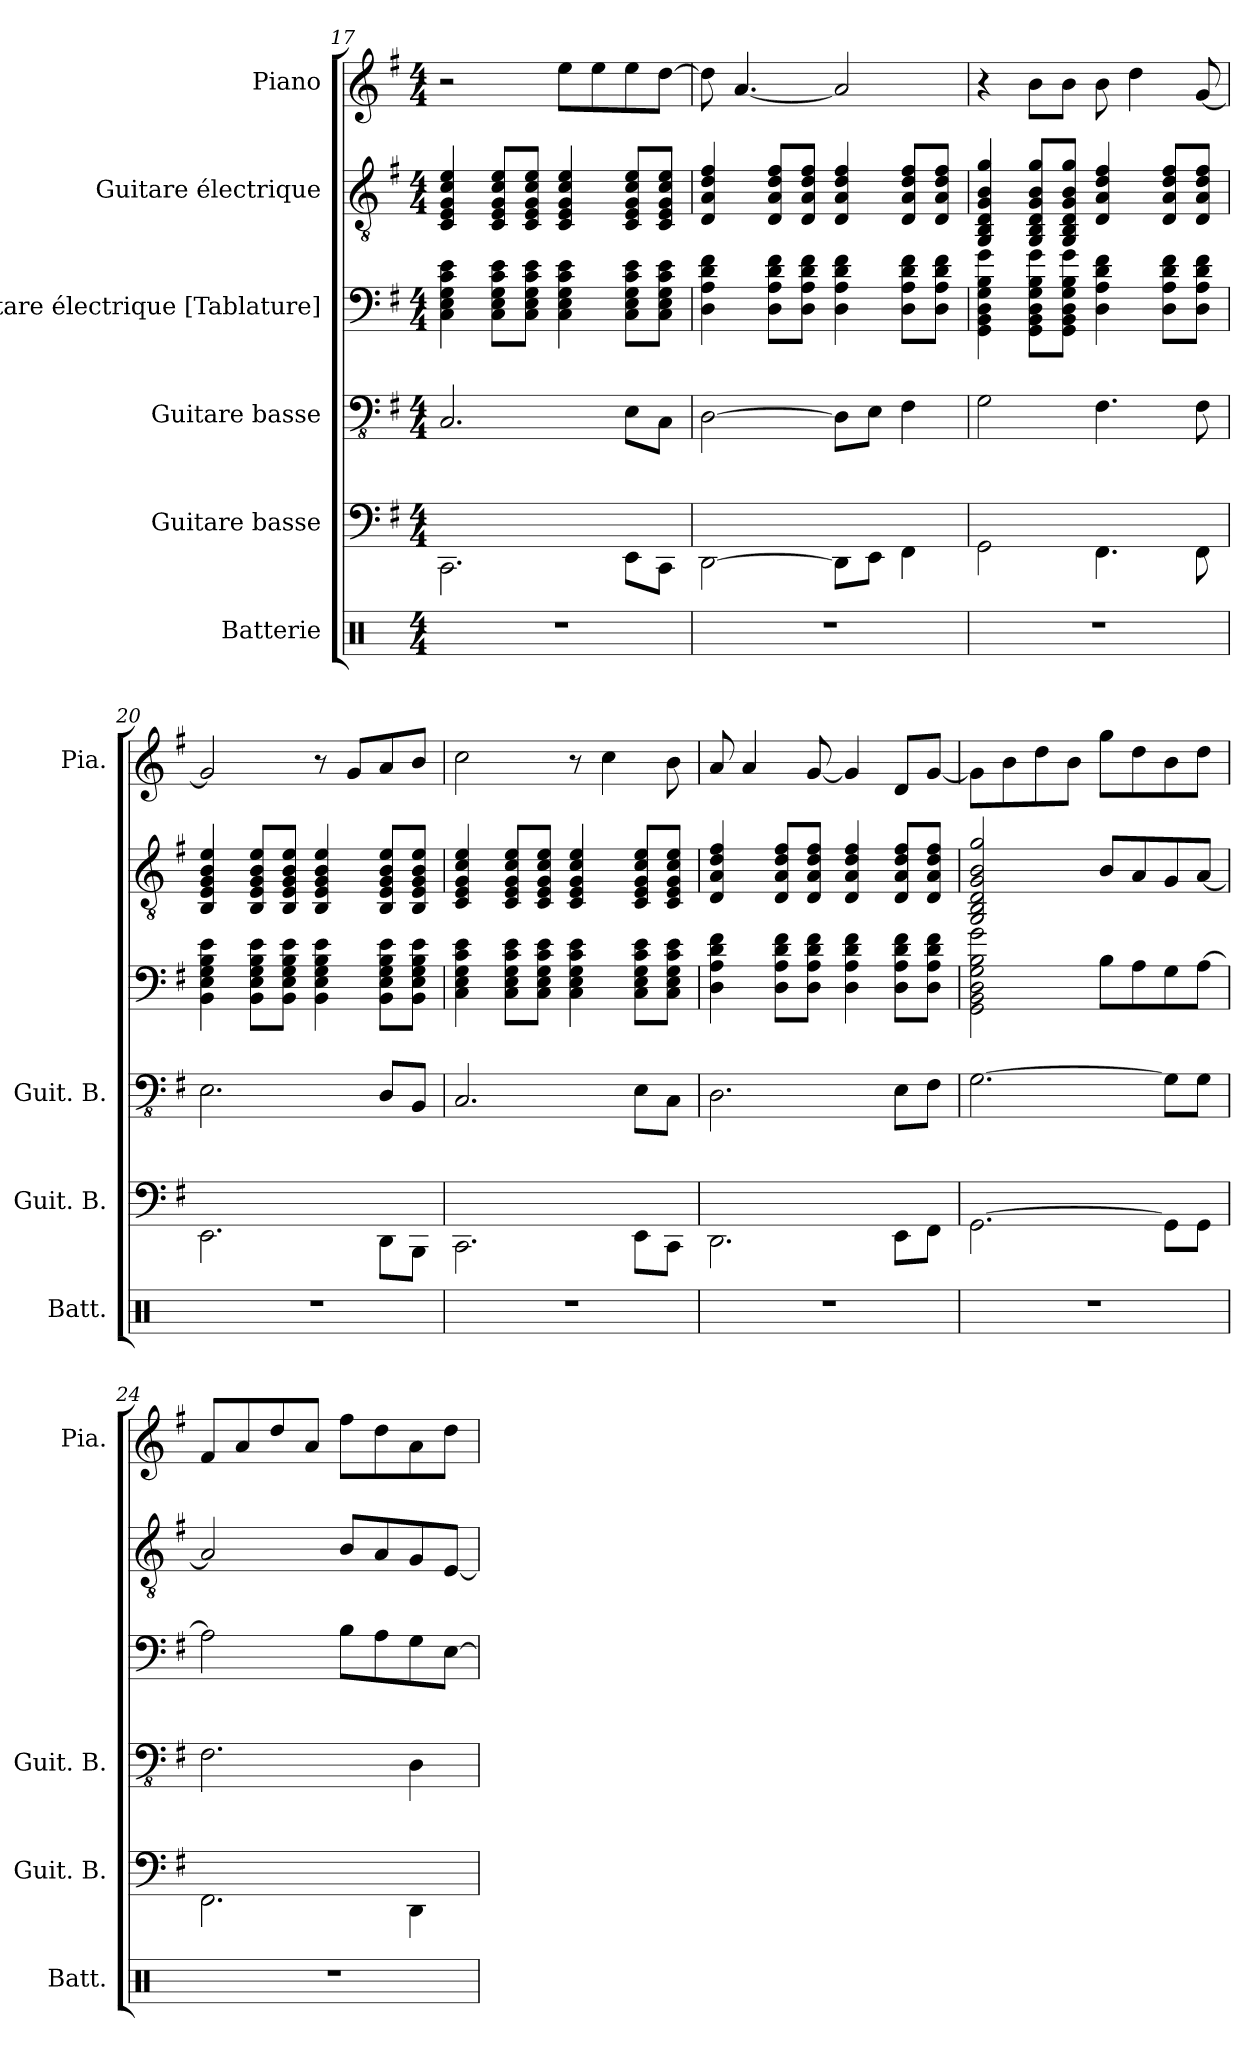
**kern	**kern	**kern	**kern	**kern	**kern
*part6	*part5	*part4	*part3	*part2	*part1
*staff6	*staff5	*staff4	*staff3	*staff2	*staff1
*I"Batterie	*I"Guitare basse	*I"Guitare basse	*I"Guitare électrique [Tablature]	*I"Guitare électrique	*I"Piano
*I'Batt.	*I'Guit. B.	*I'Guit. B.	*	*	*I'Pia.
*clefX	*	*clefFv4	*	*clefGv2	*clefG2
*k[]	*k[f#]	*k[f#]	*k[f#]	*k[f#]	*k[f#]
*M4/4	*M4/4	*M4/4	*M4/4	*M4/4	*M4/4
=17	=17	=17	=17	=17	=17
1r	2.CC\	2.CC/	4C\ 4E\ 4G\ 4c\ 4e\	4C/ 4E/ 4G/ 4c/ 4e/	2r
.	.	.	8C\ 8E\ 8G\ 8c\ 8e\L	8C/ 8E/ 8G/ 8c/ 8e/L	.
.	.	.	8C\ 8E\ 8G\ 8c\ 8e\J	8C/ 8E/ 8G/ 8c/ 8e/J	.
.	.	.	4C\ 4E\ 4G\ 4c\ 4e\	4C/ 4E/ 4G/ 4c/ 4e/	8ee\L
.	.	.	.	.	8ee\
.	8EE\L	8EE\L	8C\ 8E\ 8G\ 8c\ 8e\L	8C/ 8E/ 8G/ 8c/ 8e/L	8ee\
.	8CC\J	8CC\J	8C\ 8E\ 8G\ 8c\ 8e\J	8C/ 8E/ 8G/ 8c/ 8e/J	[8dd\J
!!LO:PB:g=z
=18	=18	=18	=18	=18	=18
1r	[2DD\	[2DD\	4D\ 4A\ 4d\ 4f#\	4D/ 4A/ 4d/ 4f#/	8dd\]
.	.	.	.	.	[4.a/
.	.	.	8D\ 8A\ 8d\ 8f#\L	8D/ 8A/ 8d/ 8f#/L	.
.	.	.	8D\ 8A\ 8d\ 8f#\J	8D/ 8A/ 8d/ 8f#/J	.
.	8DD\L]	8DD\L]	4D\ 4A\ 4d\ 4f#\	4D/ 4A/ 4d/ 4f#/	2a/]
.	8EE\J	8EE\J	.	.	.
.	4FF#\	4FF#\	8D\ 8A\ 8d\ 8f#\L	8D/ 8A/ 8d/ 8f#/L	.
.	.	.	8D\ 8A\ 8d\ 8f#\J	8D/ 8A/ 8d/ 8f#/J	.
=19	=19	=19	=19	=19	=19
1r	2GG\	2GG\	4GG\ 4BB\ 4D\ 4G\ 4B\ 4g\	4GG/ 4BB/ 4D/ 4G/ 4B/ 4g/	4r
.	.	.	8GG\ 8BB\ 8D\ 8G\ 8B\ 8g\L	8GG/ 8BB/ 8D/ 8G/ 8B/ 8g/L	8b\L
.	.	.	8GG\ 8BB\ 8D\ 8G\ 8B\ 8g\J	8GG/ 8BB/ 8D/ 8G/ 8B/ 8g/J	8b\J
.	4.FF#\	4.FF#\	4D\ 4A\ 4d\ 4f#\	4D/ 4A/ 4d/ 4f#/	8b\
.	.	.	.	.	4dd\
.	.	.	8D\ 8A\ 8d\ 8f#\L	8D/ 8A/ 8d/ 8f#/L	.
.	8FF#\	8FF#\	8D\ 8A\ 8d\ 8f#\J	8D/ 8A/ 8d/ 8f#/J	[8g/
=20	=20	=20	=20	=20	=20
1r	2.EE\	2.EE\	4BB\ 4E\ 4G\ 4B\ 4e\	4BB/ 4E/ 4G/ 4B/ 4e/	2g/]
.	.	.	8BB\ 8E\ 8G\ 8B\ 8e\L	8BB/ 8E/ 8G/ 8B/ 8e/L	.
.	.	.	8BB\ 8E\ 8G\ 8B\ 8e\J	8BB/ 8E/ 8G/ 8B/ 8e/J	.
.	.	.	4BB\ 4E\ 4G\ 4B\ 4e\	4BB/ 4E/ 4G/ 4B/ 4e/	8r
.	.	.	.	.	8g/L
.	8DD\L	8DD/L	8BB\ 8E\ 8G\ 8B\ 8e\L	8BB/ 8E/ 8G/ 8B/ 8e/L	8a/
.	8BBB\J	8BBB/J	8BB\ 8E\ 8G\ 8B\ 8e\J	8BB/ 8E/ 8G/ 8B/ 8e/J	8b/J
=21	=21	=21	=21	=21	=21
1r	2.CC\	2.CC/	4C\ 4E\ 4G\ 4c\ 4e\	4C/ 4E/ 4G/ 4c/ 4e/	2cc\
.	.	.	8C\ 8E\ 8G\ 8c\ 8e\L	8C/ 8E/ 8G/ 8c/ 8e/L	.
.	.	.	8C\ 8E\ 8G\ 8c\ 8e\J	8C/ 8E/ 8G/ 8c/ 8e/J	.
.	.	.	4C\ 4E\ 4G\ 4c\ 4e\	4C/ 4E/ 4G/ 4c/ 4e/	8r
.	.	.	.	.	4cc\
.	8EE\L	8EE\L	8C\ 8E\ 8G\ 8c\ 8e\L	8C/ 8E/ 8G/ 8c/ 8e/L	.
.	8CC\J	8CC\J	8C\ 8E\ 8G\ 8c\ 8e\J	8C/ 8E/ 8G/ 8c/ 8e/J	8b\
!!LO:PB:g=z
=22	=22	=22	=22	=22	=22
1r	2.DD\	2.DD\	4D\ 4A\ 4d\ 4f#\	4D/ 4A/ 4d/ 4f#/	8a/
.	.	.	.	.	4a/
.	.	.	8D\ 8A\ 8d\ 8f#\L	8D/ 8A/ 8d/ 8f#/L	.
.	.	.	8D\ 8A\ 8d\ 8f#\J	8D/ 8A/ 8d/ 8f#/J	[8g/
.	.	.	4D\ 4A\ 4d\ 4f#\	4D/ 4A/ 4d/ 4f#/	4g/]
.	8EE\L	8EE\L	8D\ 8A\ 8d\ 8f#\L	8D/ 8A/ 8d/ 8f#/L	8d/L
.	8FF#\J	8FF#\J	8D\ 8A\ 8d\ 8f#\J	8D/ 8A/ 8d/ 8f#/J	[8g/J
=23	=23	=23	=23	=23	=23
1r	[2.GG\	[2.GG\	2GG\ 2BB\ 2D\ 2G\ 2B\ 2g\	2GG/ 2BB/ 2D/ 2G/ 2B/ 2g/	8g\L]
.	.	.	.	.	8b\
.	.	.	.	.	8dd\
.	.	.	.	.	8b\J
.	.	.	8B\L	8B/L	8gg\L
.	.	.	8A\	8A/	8dd\
.	8GG\L]	8GG\L]	8G\	8G/	8b\
.	8GG\J	8GG\J	[8A\J	[8A/J	8dd\J
=24	=24	=24	=24	=24	=24
1r	2.FF#\	2.FF#\	2A\]	2A/]	8f#/L
.	.	.	.	.	8a/
.	.	.	.	.	8dd/
.	.	.	.	.	8a/J
.	.	.	8B\L	8B/L	8ff#\L
.	.	.	8A\	8A/	8dd\
.	4DD\	4DD\	8G\	8G/	8a\
.	.	.	[8E\J	[8E/J	8dd\J
=	=	=	=	=	=
*-	*-	*-	*-	*-	*-
